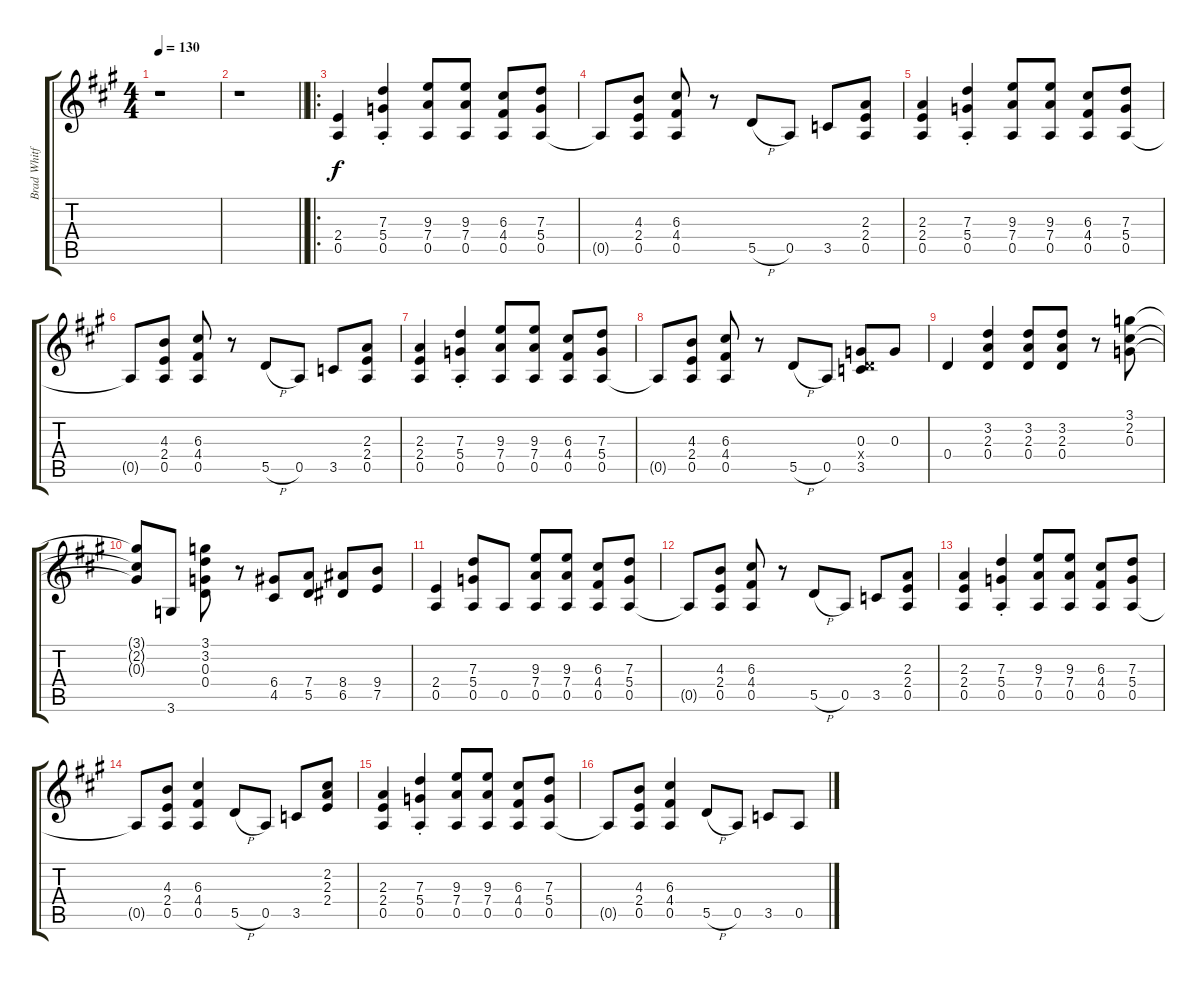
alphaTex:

\track ("Brad Whitford" "Brad Whitf") {instrument distortionguitar}
\staff {score tabs}
\tuning (E4 B3 G3 D3 A2 E2) {hide}
\ts (4 4)
\tempo 130
\clef g2
\ks a
r.1{dy f instrument distortionguitar} |
\barLineRight lightlight
r.1 |
\ro
(2.4 0.5).4 (7.3{st} 5.4{st} 0.5{st}).4 (9.3 7.4 0.5).8 (9.3 7.4 0.5).8 (6.3 4.4 0.5).8 (7.3 5.4 0.5).8 |
0.5{t}.8 (4.3 2.4 0.5).8 (6.3 4.4 0.5).8 r.8 5.5{h}.8 0.5.8 3.5.8 (2.3 2.4 0.5).8 |
(2.3 2.4 0.5).4 (7.3{st} 5.4{st} 0.5{st}).4 (9.3 7.4 0.5).8 (9.3 7.4 0.5).8 (6.3 4.4 0.5).8 (7.3 5.4 0.5).8 |
0.5{t}.8 (4.3 2.4 0.5).8 (6.3 4.4 0.5).8 r.8 5.5{h}.8 0.5.8 3.5.8 (2.3 2.4 0.5).8 |
(2.3 2.4 0.5).4 (7.3{st} 5.4{st} 0.5{st}).4 (9.3 7.4 0.5).8 (9.3 7.4 0.5).8 (6.3 4.4 0.5).8 (7.3 5.4 0.5).8 |
0.5{t}.8 (4.3 2.4 0.5).8 (6.3 4.4 0.5).8 r.8 5.5{h}.8 0.5.8 (0.3 0.4{x} 3.5).8 0.3.8 |
0.4.4 (3.2 2.3 0.4).4 (3.2 2.3 0.4).8 (3.2 2.3 0.4).8 r.8 (3.1 2.2 0.3).8 |
(3.1{t} 2.2{t} 0.3{t}).8 3.6.8 (3.1 3.2 0.3 0.4).8 r.8 (6.4 4.5).8 (7.4 5.5).8 (8.4 6.5).8 (9.4 7.5).8 |
(2.4 0.5).4 (7.3 5.4 0.5).8 0.5.8 (9.3 7.4 0.5).8 (9.3 7.4 0.5).8 (6.3 4.4 0.5).8 (7.3 5.4 0.5).8 |
0.5{t}.8 (4.3 2.4 0.5).8 (6.3 4.4 0.5).8 r.8 5.5{h}.8 0.5.8 3.5.8 (2.3 2.4 0.5).8 |
(2.3 2.4 0.5).4 (7.3{st} 5.4{st} 0.5{st}).4 (9.3 7.4 0.5).8 (9.3 7.4 0.5).8 (6.3 4.4 0.5).8 (7.3 5.4 0.5).8 |
0.5{t}.8 (4.3 2.4 0.5).8 (6.3 4.4 0.5).4 5.5{h}.8 0.5.8 3.5.8 (2.2 2.3 2.4).8 |
(2.3 2.4 0.5).4 (7.3{st} 5.4{st} 0.5{st}).4 (9.3 7.4 0.5).8 (9.3 7.4 0.5).8 (6.3 4.4 0.5).8 (7.3 5.4 0.5).8 |
0.5{t}.8 (4.3 2.4 0.5).8 (6.3 4.4 0.5).4 5.5{h}.8 0.5.8 3.5.8 0.5.8
